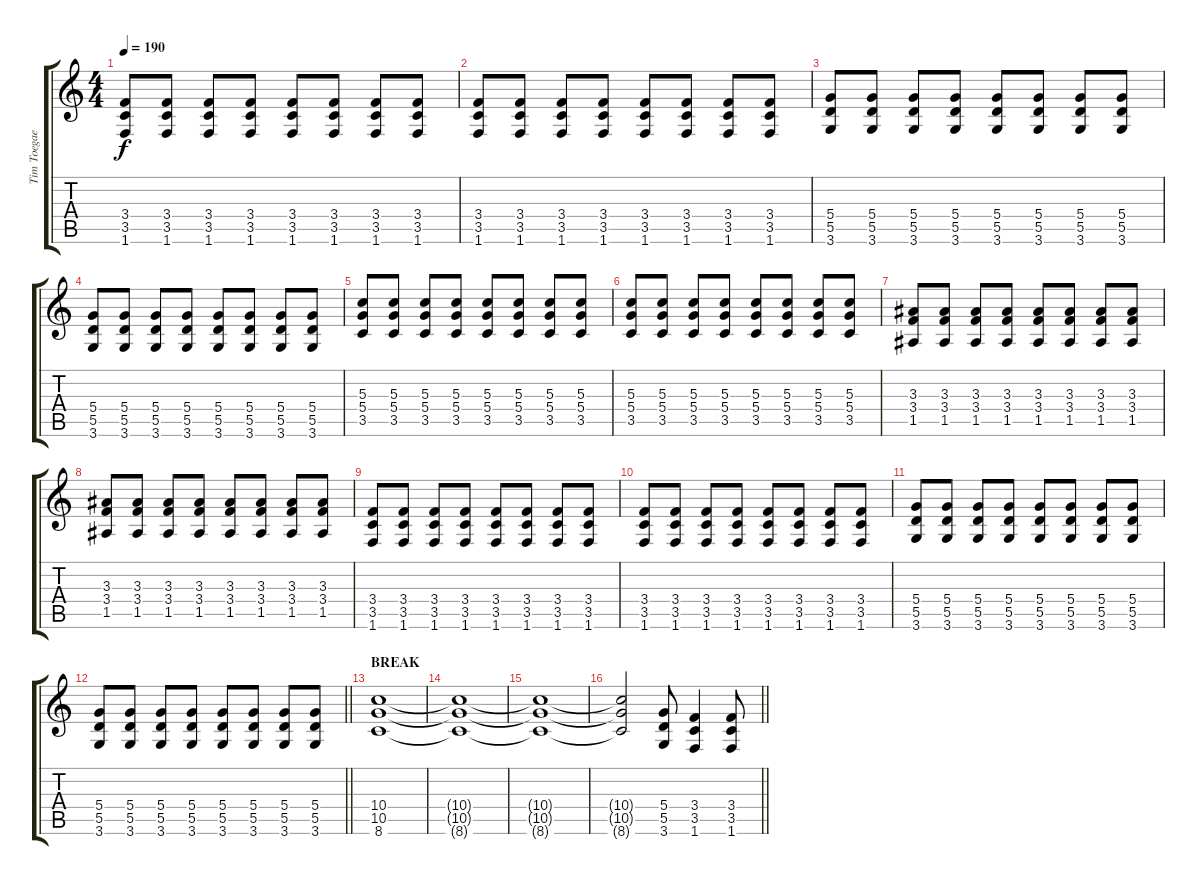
\track ("Tim Toegaert" "Tim Toegae") {instrument distortionguitar}
\staff {score tabs}
\tuning (E4 B3 G3 D3 A2 E2) {hide}
\ts (4 4)
\tempo 190
\clef g2
\ks c
(3.4 3.5 1.6).8{dy f} (3.4 3.5 1.6).8 (3.4 3.5 1.6).8 (3.4 3.5 1.6).8 (3.4 3.5 1.6).8 (3.4 3.5 1.6).8 (3.4 3.5 1.6).8 (3.4 3.5 1.6).8 |
(3.4 3.5 1.6).8 (3.4 3.5 1.6).8 (3.4 3.5 1.6).8 (3.4 3.5 1.6).8 (3.4 3.5 1.6).8 (3.4 3.5 1.6).8 (3.4 3.5 1.6).8 (3.4 3.5 1.6).8 |
(5.4 5.5 3.6).8 (5.4 5.5 3.6).8 (5.4 5.5 3.6).8 (5.4 5.5 3.6).8 (5.4 5.5 3.6).8 (5.4 5.5 3.6).8 (5.4 5.5 3.6).8 (5.4 5.5 3.6).8 |
(5.4 5.5 3.6).8 (5.4 5.5 3.6).8 (5.4 5.5 3.6).8 (5.4 5.5 3.6).8 (5.4 5.5 3.6).8 (5.4 5.5 3.6).8 (5.4 5.5 3.6).8 (5.4 5.5 3.6).8 |
(5.3 5.4 3.5).8 (5.3 5.4 3.5).8 (5.3 5.4 3.5).8 (5.3 5.4 3.5).8 (5.3 5.4 3.5).8 (5.3 5.4 3.5).8 (5.3 5.4 3.5).8 (5.3 5.4 3.5).8 |
(5.3 5.4 3.5).8 (5.3 5.4 3.5).8 (5.3 5.4 3.5).8 (5.3 5.4 3.5).8 (5.3 5.4 3.5).8 (5.3 5.4 3.5).8 (5.3 5.4 3.5).8 (5.3 5.4 3.5).8 |
(3.3 3.4 1.5).8 (3.3 3.4 1.5).8 (3.3 3.4 1.5).8 (3.3 3.4 1.5).8 (3.3 3.4 1.5).8 (3.3 3.4 1.5).8 (3.3 3.4 1.5).8 (3.3 3.4 1.5).8 |
(3.3 3.4 1.5).8 (3.3 3.4 1.5).8 (3.3 3.4 1.5).8 (3.3 3.4 1.5).8 (3.3 3.4 1.5).8 (3.3 3.4 1.5).8 (3.3 3.4 1.5).8 (3.3 3.4 1.5).8 |
(3.4 3.5 1.6).8 (3.4 3.5 1.6).8 (3.4 3.5 1.6).8 (3.4 3.5 1.6).8 (3.4 3.5 1.6).8 (3.4 3.5 1.6).8 (3.4 3.5 1.6).8 (3.4 3.5 1.6).8 |
(3.4 3.5 1.6).8 (3.4 3.5 1.6).8 (3.4 3.5 1.6).8 (3.4 3.5 1.6).8 (3.4 3.5 1.6).8 (3.4 3.5 1.6).8 (3.4 3.5 1.6).8 (3.4 3.5 1.6).8 |
(5.4 5.5 3.6).8 (5.4 5.5 3.6).8 (5.4 5.5 3.6).8 (5.4 5.5 3.6).8 (5.4 5.5 3.6).8 (5.4 5.5 3.6).8 (5.4 5.5 3.6).8 (5.4 5.5 3.6).8 |
\barLineRight lightlight
(5.4 5.5 3.6).8 (5.4 5.5 3.6).8 (5.4 5.5 3.6).8 (5.4 5.5 3.6).8 (5.4 5.5 3.6).8 (5.4 5.5 3.6).8 (5.4 5.5 3.6).8 (5.4 5.5 3.6).8 |
\section ("" "BREAK")
(10.4 10.5 8.6).1 |
(10.4{t} 10.5{t} 8.6{t}).1 |
(10.4{t} 10.5{t} 8.6{t}).1 |
\barLineRight lightlight
(10.4{t} 10.5{t} 8.6{t}).2 (5.4 5.5 3.6).8 (3.4 3.5 1.6).4 (3.4 3.5 1.6).8
